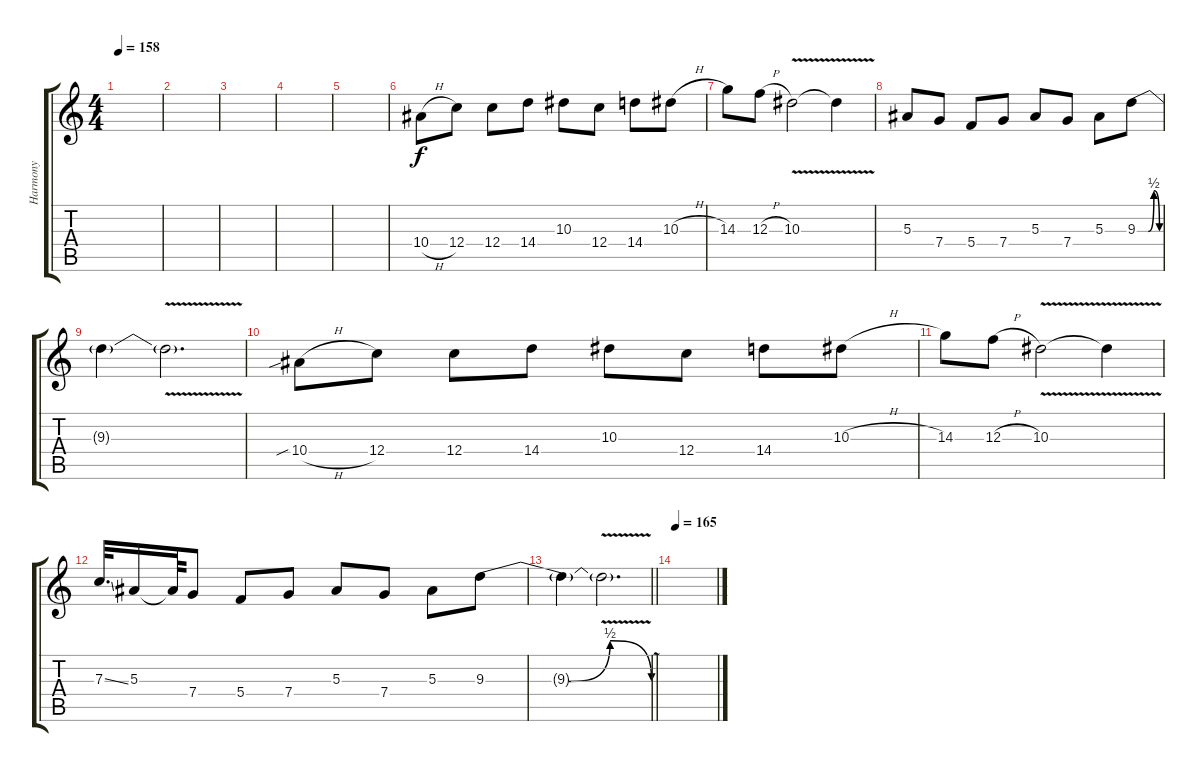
\track ("Harmony" "Harmony") {instrument distortionguitar}
\staff {score tabs}
\tuning (D4 A3 F3 C3 G2 C2) {hide}
\ts (4 4)
\tempo 158
\clef g2
\ks c
|
|
|
|
|
10.4{h}.8 12.4.8 12.4.8 14.4.8 10.3.8 12.4.8 14.4.8 10.3{h}.8 |
14.3.8 12.3{h}.8 10.3{v}.2 10.3{t}.4 |
5.3.8 7.4.8 5.4.8 7.4.8 5.3.8 7.4.8 5.3.8 9.3{be (custom 0 0 30 0 45 2 60 0)}.8 |
9.3{t}.4 9.3{v t}.2{d} |
10.4{sib h}.8 12.4.8 12.4.8 14.4.8 10.3.8 12.4.8 14.4.8 10.3{h}.8 |
14.3.8 12.3{h}.8 10.3{v}.2 10.3{t}.4 |
7.3{ss}.32{d} 5.3.16 5.3{t}.64 7.4.8 5.4.8 7.4.8 5.3.8 7.4.8 5.3.8 9.3{be (custom 0 0 30 0 45 2 60 0)}.8 |
\barLineRight lightlight
9.3{t}.4 9.3{v t}.2{d} |
\tempo 165
